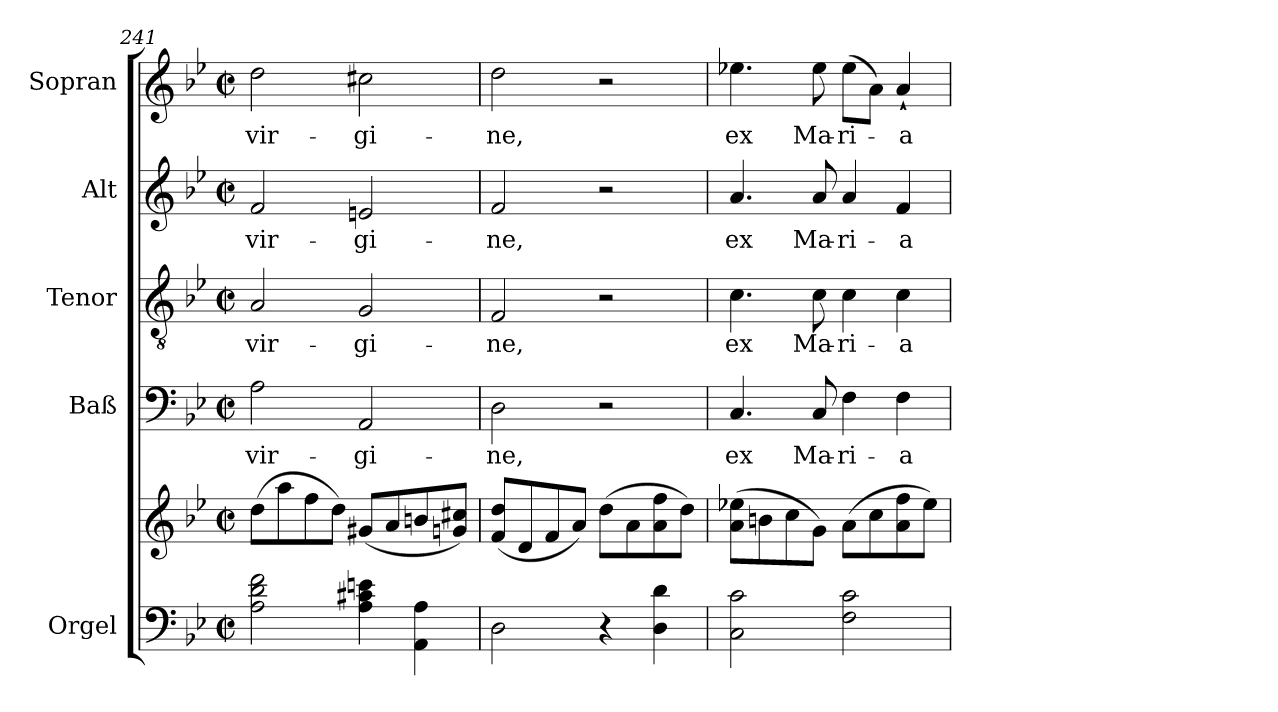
**kern	**kern	**kern	**text	**kern	**text	**kern	**text	**kern	**text
*part5	*part5	*part4	*part4	*part3	*part3	*part2	*part2	*part1	*part1
*staff6	*staff5	*staff4	*staff4	*staff3	*staff3	*staff2	*staff2	*staff1	*staff1
*I"Orgel	*	*I"Baß	*	*I"Tenor	*	*I"Alt	*	*I"Sopran	*
!!LO:PB:g=z
*clefF4	*clefG2	*clefF4	*	*clefGv2	*	*clefG2	*	*clefG2	*
*k[b-e-]	*k[b-e-]	*k[b-e-]	*	*k[b-e-]	*	*k[b-e-]	*	*k[b-e-]	*
*B-:	*B-:	*B-:	*	*B-:	*	*B-:	*	*B-:	*
*M2/2	*M2/2	*M2/2	*	*M2/2	*	*M2/2	*	*M2/2	*
*met(c|)	*met(c|)	*met(c|)	*	*met(c|)	*	*met(c|)	*	*met(c|)	*
=241	=241	=241	=241	=241	=241	=241	=241	=241	=241
!	!	!	!LO:LY:b	!	!LO:LY:b	!	!LO:LY:b	!	!LO:LY:b
2A\ 2d\ 2f\	(>8dd\L	2A\	vir-	2A/	vir-	2f/	vir-	2dd\	-vir-
.	8aa\	.	.	.	.	.	.	.	.
.	8ff\	.	.	.	.	.	.	.	.
.	8dd\J)	.	.	.	.	.	.	.	.
!	!	!	!LO:LY:b	!	!LO:LY:b	!	!LO:LY:b	!	!LO:LY:b
4A\ 4c#X\ 4en\	(<8g#X/L	2AA/	-gi-	2G/	-gi-	2en/	-gi-	2cc#X\	-gi-
.	8a/	.	.	.	.	.	.	.	.
4AA\ 4A\	8bn/	.	.	.	.	.	.	.	.
.	8gn/ 8cc#X/J)	.	.	.	.	.	.	.	.
=242	=242	=242	=242	=242	=242	=242	=242	=242	=242
!	!	!	!LO:LY:b	!	!LO:LY:b	!	!LO:LY:b	!	!LO:LY:b
2D\	(<8f/ 8dd/L	2D\	-ne,	2F/	-ne,	2f/	-ne,	2dd\	-ne,
.	8d/	.	.	.	.	.	.	.	.
.	8f/	.	.	.	.	.	.	.	.
.	8a/J)	.	.	.	.	.	.	.	.
4r	(>8dd\L	2r	.	2r	.	2r	.	2r	.
.	8a\	.	.	.	.	.	.	.	.
4D\ 4d\	8a\ 8ff\	.	.	.	.	.	.	.	.
.	8dd\J)	.	.	.	.	.	.	.	.
=243	=243	=243	=243	=243	=243	=243	=243	=243	=243
!	!	!	!LO:LY:b	!	!LO:LY:b	!	!LO:LY:b	!	!LO:LY:b
2C\ 2c\	(>8a\ 8ee-X\L	4.C/	ex	4.c\	ex	4.a/	ex	4.ee-X\	ex
.	8bn\	.	.	.	.	.	.	.	.
.	8cc\	.	.	.	.	.	.	.	.
!	!	!	!LO:LY:b	!	!LO:LY:b	!	!LO:LY:b	!	!LO:LY:b
.	8g\J)	8C/	Ma-	8c\	Ma-	8a/	Ma-	8ee-\	Ma-
!	!	!	!LO:LY:b	!	!LO:LY:b	!	!LO:LY:b	!	!LO:LY:b
2F\ 2c\	(>8a\L	4F\	-ri-	4c\	-ri-	4a/	-ri-	(>8ee-\L	-ri-
.	8cc\	.	.	.	.	.	.	8a\J)	.
!	!	!	!LO:LY:b	!	!LO:LY:b	!	!LO:LY:b	!	!LO:LY:b
.	8a\ 8ff\	4F\	-a	4c\	-a	4f/	-a	4a`>/	-a
.	8ee-\J)	.	.	.	.	.	.	.	.
=	=	=	=	=	=	=	=	=	=
*-	*-	*-	*-	*-	*-	*-	*-	*-	*-
